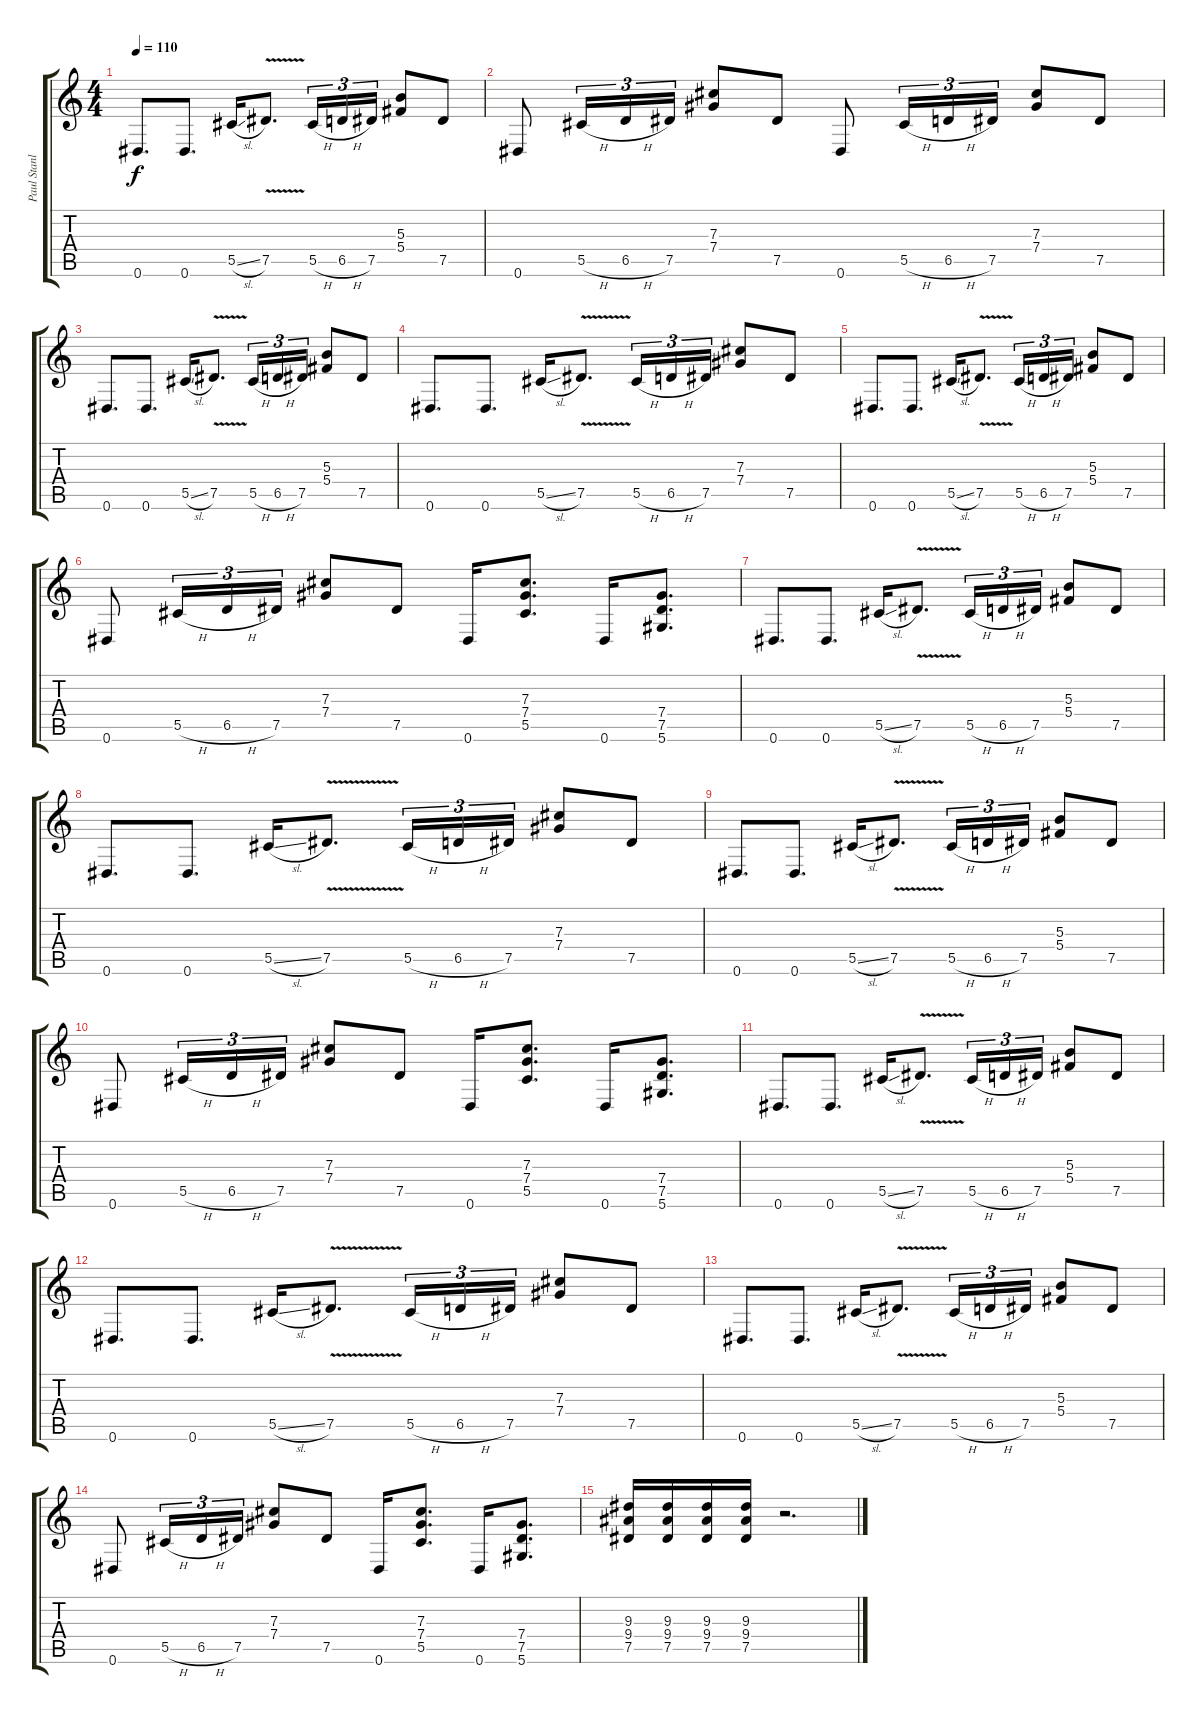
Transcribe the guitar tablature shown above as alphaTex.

\track ("Paul Stanley" "Paul Stanl") {instrument distortionguitar}
\staff {score tabs}
\tuning (Eb4 Bb3 Gb3 Db3 Ab2 Eb2) {hide}
\ts (4 4)
\tempo 110
\clef g2
\ks c
0.6.8{d dy f} 0.6.8{d} 5.5{sl}.16 7.5{v}.8{d} 5.5{h}.16{tu (3 2)} 6.5{h}.16{tu (3 2)} 7.5.16{tu (3 2)} (5.3 5.4).8 7.5.8 |
0.6.8 5.5{h}.16{tu (3 2)} 6.5{h}.16{tu (3 2)} 7.5.16{tu (3 2)} (7.3 7.4).8 7.5.8 0.6.8 5.5{h}.16{tu (3 2)} 6.5{h}.16{tu (3 2)} 7.5.16{tu (3 2)} (7.3 7.4).8 7.5.8 |
0.6.8{d} 0.6.8{d} 5.5{sl}.16 7.5{v}.8{d} 5.5{h}.16{tu (3 2)} 6.5{h}.16{tu (3 2)} 7.5.16{tu (3 2)} (5.3 5.4).8 7.5.8 |
0.6.8{d} 0.6.8{d} 5.5{sl}.16 7.5{v}.8{d} 5.5{h}.16{tu (3 2)} 6.5{h}.16{tu (3 2)} 7.5.16{tu (3 2)} (7.3 7.4).8 7.5.8 |
0.6.8{d} 0.6.8{d} 5.5{sl}.16 7.5{v}.8{d} 5.5{h}.16{tu (3 2)} 6.5{h}.16{tu (3 2)} 7.5.16{tu (3 2)} (5.3 5.4).8 7.5.8 |
0.6.8 5.5{h}.16{tu (3 2)} 6.5{h}.16{tu (3 2)} 7.5.16{tu (3 2)} (7.3 7.4).8 7.5.8 0.6.16 (7.3 7.4 5.5).8{d} 0.6.16 (7.4 7.5 5.6).8{d} |
0.6.8{d} 0.6.8{d} 5.5{sl}.16 7.5{v}.8{d} 5.5{h}.16{tu (3 2)} 6.5{h}.16{tu (3 2)} 7.5.16{tu (3 2)} (5.3 5.4).8 7.5.8 |
0.6.8{d} 0.6.8{d} 5.5{sl}.16 7.5{v}.8{d} 5.5{h}.16{tu (3 2)} 6.5{h}.16{tu (3 2)} 7.5.16{tu (3 2)} (7.3 7.4).8 7.5.8 |
0.6.8{d} 0.6.8{d} 5.5{sl}.16 7.5{v}.8{d} 5.5{h}.16{tu (3 2)} 6.5{h}.16{tu (3 2)} 7.5.16{tu (3 2)} (5.3 5.4).8 7.5.8 |
0.6.8 5.5{h}.16{tu (3 2)} 6.5{h}.16{tu (3 2)} 7.5.16{tu (3 2)} (7.3 7.4).8 7.5.8 0.6.16 (7.3 7.4 5.5).8{d} 0.6.16 (7.4 7.5 5.6).8{d} |
0.6.8{d} 0.6.8{d} 5.5{sl}.16 7.5{v}.8{d} 5.5{h}.16{tu (3 2)} 6.5{h}.16{tu (3 2)} 7.5.16{tu (3 2)} (5.3 5.4).8 7.5.8 |
0.6.8{d} 0.6.8{d} 5.5{sl}.16 7.5{v}.8{d} 5.5{h}.16{tu (3 2)} 6.5{h}.16{tu (3 2)} 7.5.16{tu (3 2)} (7.3 7.4).8 7.5.8 |
0.6.8{d} 0.6.8{d} 5.5{sl}.16 7.5{v}.8{d} 5.5{h}.16{tu (3 2)} 6.5{h}.16{tu (3 2)} 7.5.16{tu (3 2)} (5.3 5.4).8 7.5.8 |
0.6.8 5.5{h}.16{tu (3 2)} 6.5{h}.16{tu (3 2)} 7.5.16{tu (3 2)} (7.3 7.4).8 7.5.8 0.6.16 (7.3 7.4 5.5).8{d} 0.6.16 (7.4 7.5 5.6).8{d} |
(9.3 9.4 7.5).16 (9.3 9.4 7.5).16 (9.3 9.4 7.5).16 (9.3 9.4 7.5).16 r.2{d}
